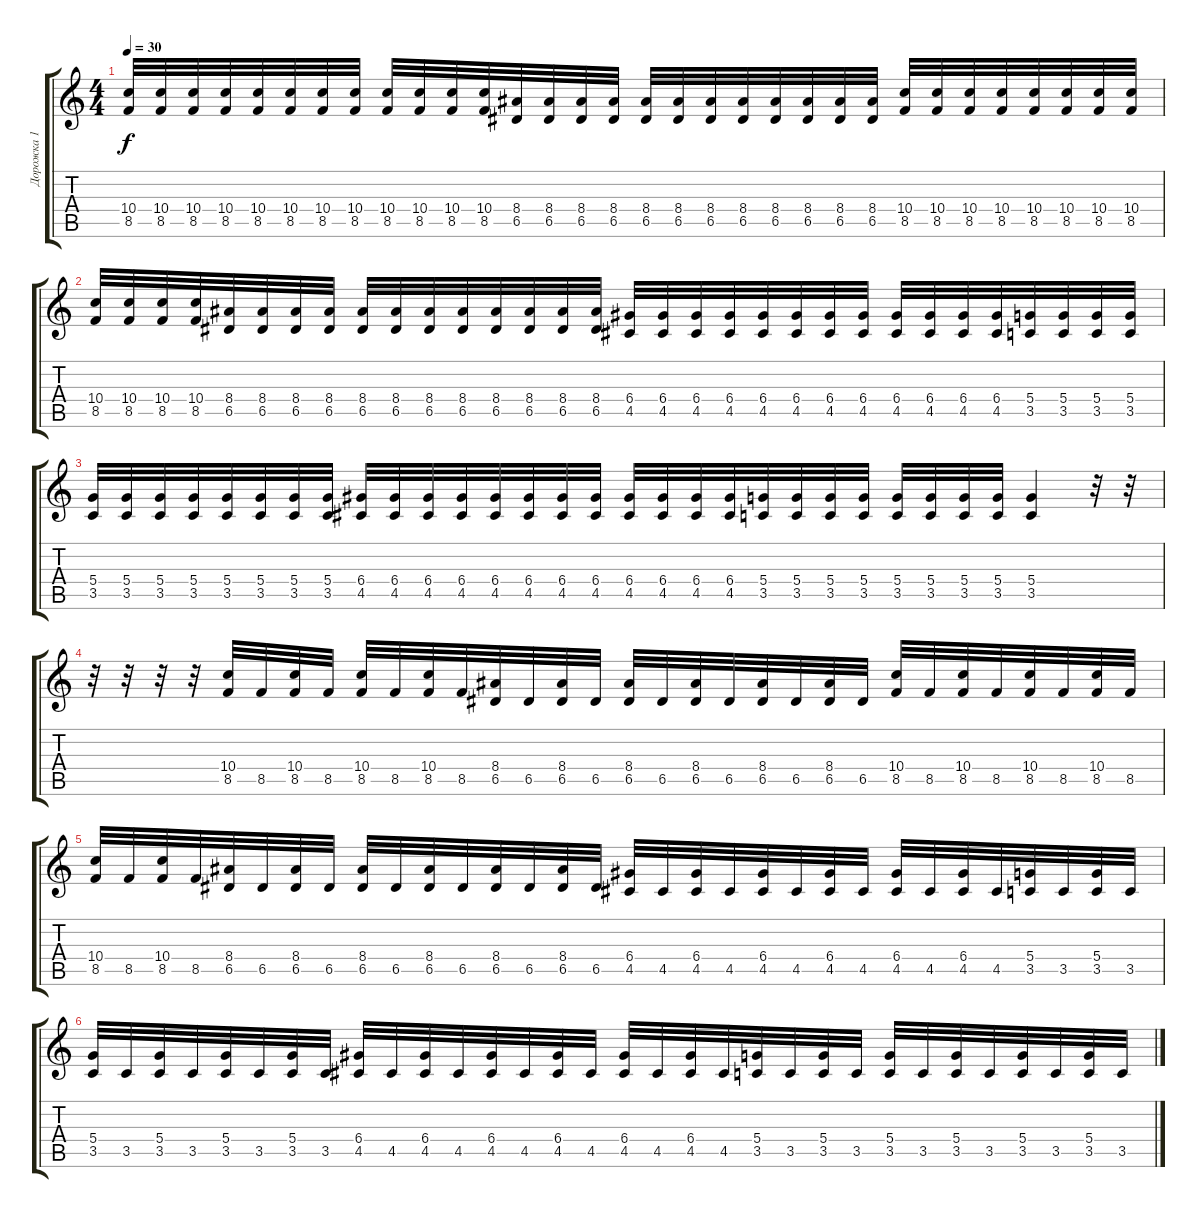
\track ("Дорожка 1" "Дорожка 1") {instrument electricguitarclean}
\staff {score tabs}
\tuning (E4 B3 G3 D3 A2 E2) {hide}
\ts (4 4)
\tempo 30
\clef g2
\ks c
(10.4 8.5).32{dy f} (10.4 8.5).32 (10.4 8.5).32 (10.4 8.5).32 (10.4 8.5).32 (10.4 8.5).32 (10.4 8.5).32 (10.4 8.5).32 (10.4 8.5).32 (10.4 8.5).32 (10.4 8.5).32 (10.4 8.5).32 (8.4 6.5).32 (8.4 6.5).32 (8.4 6.5).32 (8.4 6.5).32 (8.4 6.5).32 (8.4 6.5).32 (8.4 6.5).32 (8.4 6.5).32 (8.4 6.5).32 (8.4 6.5).32 (8.4 6.5).32 (8.4 6.5).32 (10.4 8.5).32 (10.4 8.5).32 (10.4 8.5).32 (10.4 8.5).32 (10.4 8.5).32 (10.4 8.5).32 (10.4 8.5).32 (10.4 8.5).32 |
(10.4 8.5).32 (10.4 8.5).32 (10.4 8.5).32 (10.4 8.5).32 (8.4 6.5).32 (8.4 6.5).32 (8.4 6.5).32 (8.4 6.5).32 (8.4 6.5).32 (8.4 6.5).32 (8.4 6.5).32 (8.4 6.5).32 (8.4 6.5).32 (8.4 6.5).32 (8.4 6.5).32 (8.4 6.5).32 (6.4 4.5).32 (6.4 4.5).32 (6.4 4.5).32 (6.4 4.5).32 (6.4 4.5).32 (6.4 4.5).32 (6.4 4.5).32 (6.4 4.5).32 (6.4 4.5).32 (6.4 4.5).32 (6.4 4.5).32 (6.4 4.5).32 (5.4 3.5).32 (5.4 3.5).32 (5.4 3.5).32 (5.4 3.5).32 |
(5.4 3.5).32 (5.4 3.5).32 (5.4 3.5).32 (5.4 3.5).32 (5.4 3.5).32 (5.4 3.5).32 (5.4 3.5).32 (5.4 3.5).32 (6.4 4.5).32 (6.4 4.5).32 (6.4 4.5).32 (6.4 4.5).32 (6.4 4.5).32 (6.4 4.5).32 (6.4 4.5).32 (6.4 4.5).32 (6.4 4.5).32 (6.4 4.5).32 (6.4 4.5).32 (6.4 4.5).32 (5.4 3.5).32 (5.4 3.5).32 (5.4 3.5).32 (5.4 3.5).32 (5.4 3.5).32 (5.4 3.5).32 (5.4 3.5).32 (5.4 3.5).32 (5.4 3.5).4 r.32 r.32 |
r.32 r.32 r.32 r.32 (10.4 8.5).32 8.5.32 (10.4 8.5).32 8.5.32 (10.4 8.5).32 8.5.32 (10.4 8.5).32 8.5.32 (8.4 6.5).32 6.5.32 (8.4 6.5).32 6.5.32 (8.4 6.5).32 6.5.32 (8.4 6.5).32 6.5.32 (8.4 6.5).32 6.5.32 (8.4 6.5).32 6.5.32 (10.4 8.5).32 8.5.32 (10.4 8.5).32 8.5.32 (10.4 8.5).32 8.5.32 (10.4 8.5).32 8.5.32 |
(10.4 8.5).32 8.5.32 (10.4 8.5).32 8.5.32 (8.4 6.5).32 6.5.32 (8.4 6.5).32 6.5.32 (8.4 6.5).32 6.5.32 (8.4 6.5).32 6.5.32 (8.4 6.5).32 6.5.32 (8.4 6.5).32 6.5.32 (6.4 4.5).32 4.5.32 (6.4 4.5).32 4.5.32 (6.4 4.5).32 4.5.32 (6.4 4.5).32 4.5.32 (6.4 4.5).32 4.5.32 (6.4 4.5).32 4.5.32 (5.4 3.5).32 3.5.32 (5.4 3.5).32 3.5.32 |
(5.4 3.5).32 3.5.32 (5.4 3.5).32 3.5.32 (5.4 3.5).32 3.5.32 (5.4 3.5).32 3.5.32 (6.4 4.5).32 4.5.32 (6.4 4.5).32 4.5.32 (6.4 4.5).32 4.5.32 (6.4 4.5).32 4.5.32 (6.4 4.5).32 4.5.32 (6.4 4.5).32 4.5.32 (5.4 3.5).32 3.5.32 (5.4 3.5).32 3.5.32 (5.4 3.5).32 3.5.32 (5.4 3.5).32 3.5.32 (5.4 3.5).32 3.5.32 (5.4 3.5).32 3.5.32
